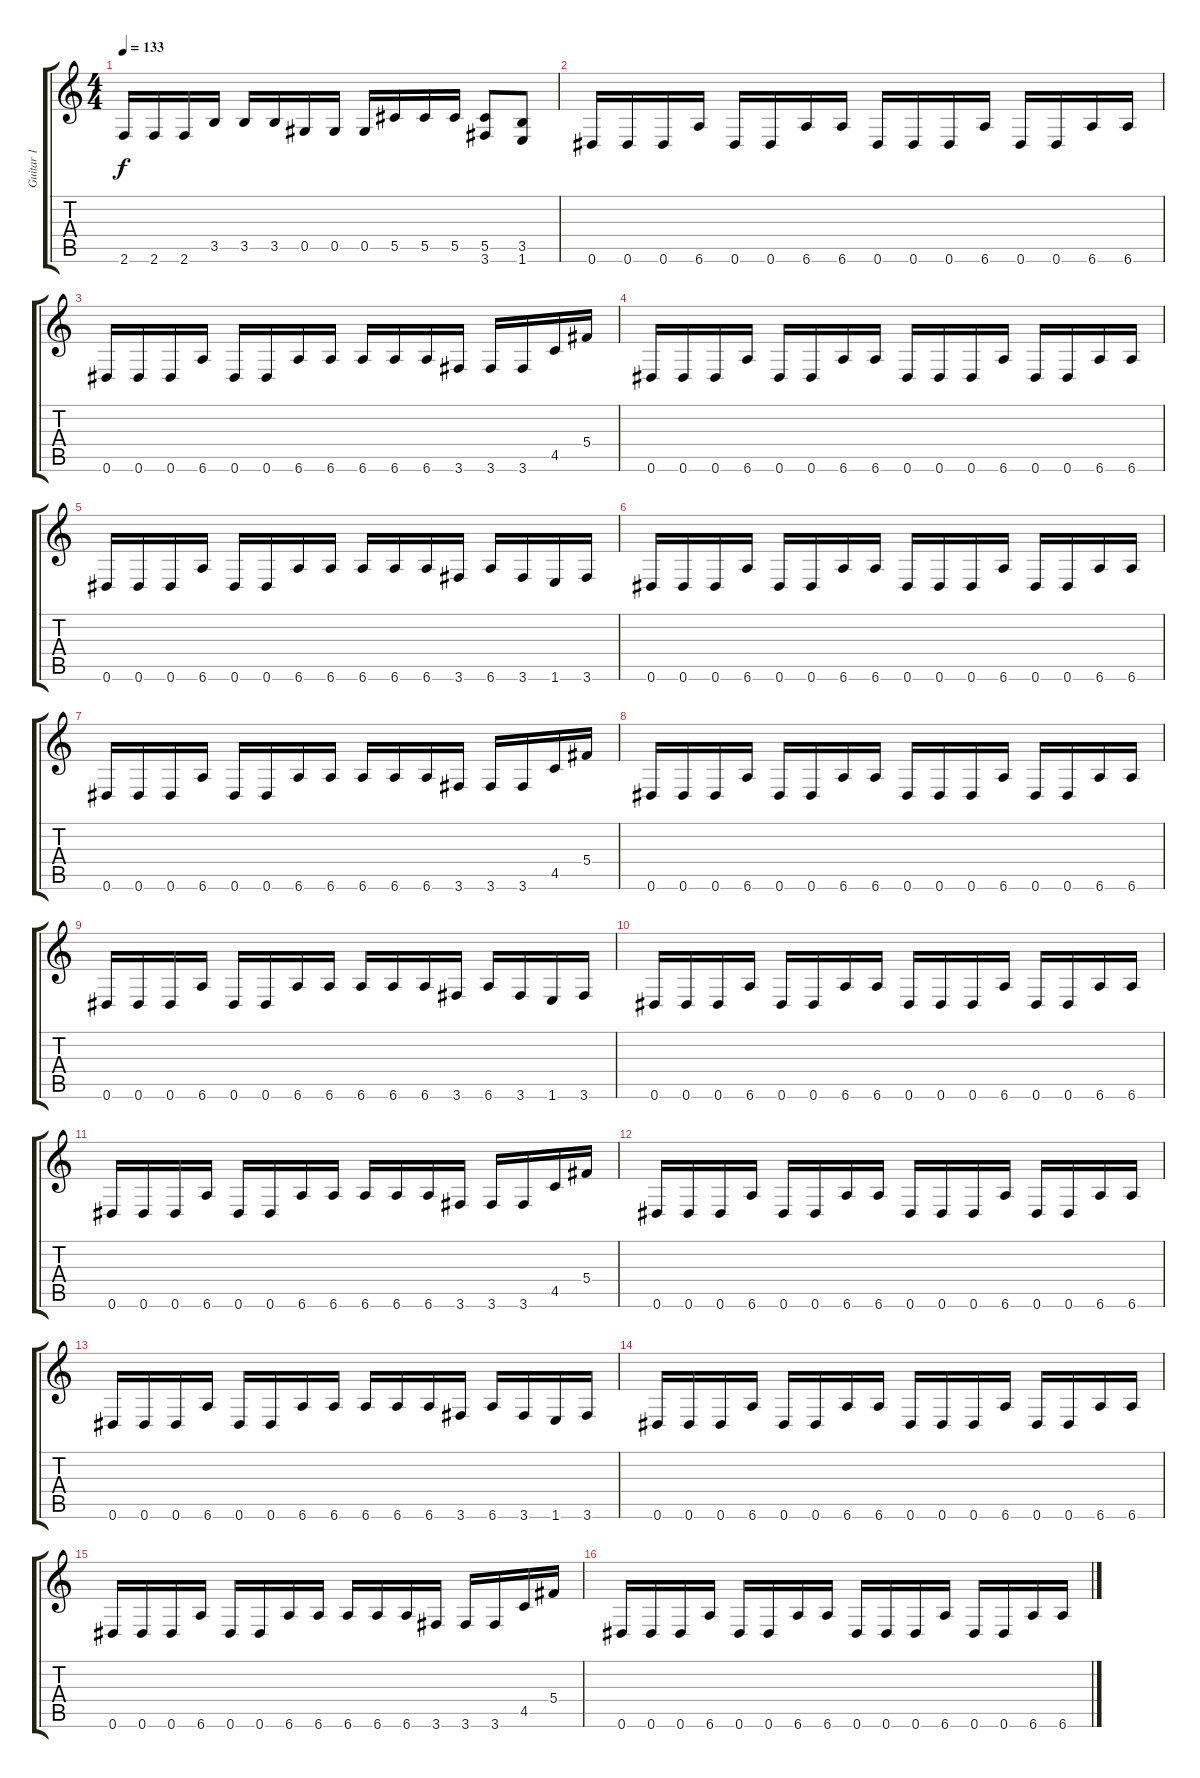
\track ("Guitar 1" "Guitar 1") {instrument distortionguitar}
\staff {score tabs}
\tuning (Eb4 Bb3 Gb3 Db3 Ab2 Eb2) {hide}
\ts (4 4)
\tempo 133
\clef g2
\ks c
2.6.16{dy f} 2.6.16 2.6.16 3.5.16 3.5.16 3.5.16 0.5.16 0.5.16 0.5.16 5.5.16 5.5.16 5.5.16 (5.5 3.6).8 (3.5 1.6).8 |
\section ("" "")
0.6.16 0.6.16 0.6.16 6.6.16 0.6.16 0.6.16 6.6.16 6.6.16 0.6.16 0.6.16 0.6.16 6.6.16 0.6.16 0.6.16 6.6.16 6.6.16 |
0.6.16 0.6.16 0.6.16 6.6.16 0.6.16 0.6.16 6.6.16 6.6.16 6.6.16 6.6.16 6.6.16 3.6.16 3.6.16 3.6.16 4.5.16 5.4.16 |
0.6.16 0.6.16 0.6.16 6.6.16 0.6.16 0.6.16 6.6.16 6.6.16 0.6.16 0.6.16 0.6.16 6.6.16 0.6.16 0.6.16 6.6.16 6.6.16 |
0.6.16 0.6.16 0.6.16 6.6.16 0.6.16 0.6.16 6.6.16 6.6.16 6.6.16 6.6.16 6.6.16 3.6.16 6.6.16 3.6.16 1.6.16 3.6.16 |
0.6.16 0.6.16 0.6.16 6.6.16 0.6.16 0.6.16 6.6.16 6.6.16 0.6.16 0.6.16 0.6.16 6.6.16 0.6.16 0.6.16 6.6.16 6.6.16 |
0.6.16 0.6.16 0.6.16 6.6.16 0.6.16 0.6.16 6.6.16 6.6.16 6.6.16 6.6.16 6.6.16 3.6.16 3.6.16 3.6.16 4.5.16 5.4.16 |
0.6.16 0.6.16 0.6.16 6.6.16 0.6.16 0.6.16 6.6.16 6.6.16 0.6.16 0.6.16 0.6.16 6.6.16 0.6.16 0.6.16 6.6.16 6.6.16 |
0.6.16 0.6.16 0.6.16 6.6.16 0.6.16 0.6.16 6.6.16 6.6.16 6.6.16 6.6.16 6.6.16 3.6.16 6.6.16 3.6.16 1.6.16 3.6.16 |
0.6.16 0.6.16 0.6.16 6.6.16 0.6.16 0.6.16 6.6.16 6.6.16 0.6.16 0.6.16 0.6.16 6.6.16 0.6.16 0.6.16 6.6.16 6.6.16 |
0.6.16 0.6.16 0.6.16 6.6.16 0.6.16 0.6.16 6.6.16 6.6.16 6.6.16 6.6.16 6.6.16 3.6.16 3.6.16 3.6.16 4.5.16 5.4.16 |
0.6.16 0.6.16 0.6.16 6.6.16 0.6.16 0.6.16 6.6.16 6.6.16 0.6.16 0.6.16 0.6.16 6.6.16 0.6.16 0.6.16 6.6.16 6.6.16 |
0.6.16 0.6.16 0.6.16 6.6.16 0.6.16 0.6.16 6.6.16 6.6.16 6.6.16 6.6.16 6.6.16 3.6.16 6.6.16 3.6.16 1.6.16 3.6.16 |
\section ("" "")
0.6.16 0.6.16 0.6.16 6.6.16 0.6.16 0.6.16 6.6.16 6.6.16 0.6.16 0.6.16 0.6.16 6.6.16 0.6.16 0.6.16 6.6.16 6.6.16 |
0.6.16 0.6.16 0.6.16 6.6.16 0.6.16 0.6.16 6.6.16 6.6.16 6.6.16 6.6.16 6.6.16 3.6.16 3.6.16 3.6.16 4.5.16 5.4.16 |
0.6.16 0.6.16 0.6.16 6.6.16 0.6.16 0.6.16 6.6.16 6.6.16 0.6.16 0.6.16 0.6.16 6.6.16 0.6.16 0.6.16 6.6.16 6.6.16
